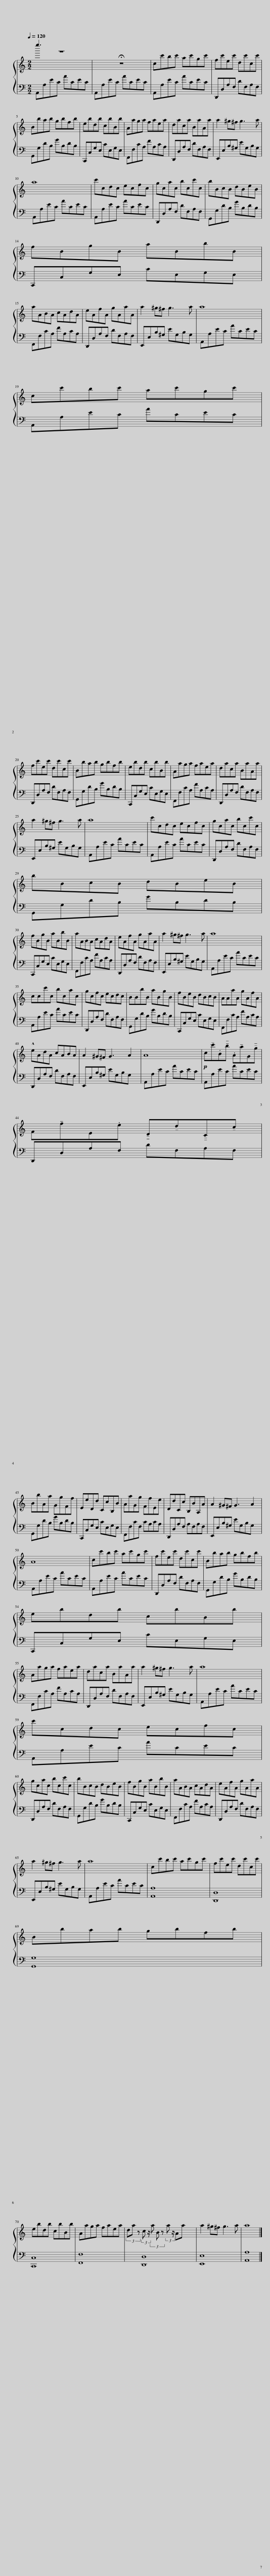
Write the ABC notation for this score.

X:1
%%score { 1 | ( 2 3 ) }
L:1/8
Q:1/4=120
M:2/2
I:linebreak $
K:C
V:1 treble
V:2 bass
V:3 bass
V:1
 e''3 x[I:staff +1] ACEC |[I:staff -1] !fermata!z8 | cc'bc' ac'gc' | fc'ec' dc'cc' |$ Bbab gbfb | %5
 ebdb cbBb | Aaga faea | daca BaAa | a2 ^g^f g3 a |$ a8 | %10
 c'cdc ecfc | gcac bcc'c | bBcB dBeB |$ fBgB aBbB |$ aABA cAdA | %15
 eAfA gAaA | a2 ^g^f g3 a | a8 |$ cc'bc' ac'gc' |$ fc'ec' dc'cc' | %20
 Bbab gbfb | ebdb cbBb | Aaga faea | daca BaAa |$ a2 ^g^f g3 a | %25
 a8 | c'cdc ecfc | gcac bcc'c |$ bBcB dBeB |$ fBgB aBbB | %30
 aABA cAdA | eAfA gAaA | a2 ^g^f g3 a | a8 |$ ccc'c bcac | %35
 gcfc ecdc | BBbB aBgB | fBeB dBcB | AAaA gAfA |$ !^!eAdA cABA | %40
 A2 ^G^F G3 A2 | A8 |!p! c!tenuto!c'.B!tenuto!b .A!tenuto!aG!tenuto!g |$ F!tenuto!fE.e !tenuto!D!tenuto!d!tenuto!C!tenuto!c |$ BbAa GgFf | %45
 EeDd CcB,B | AaGg FfEe | DdCc B,BA,A | A2 ^G^F G3 A2 |$ A8 | %50
 cc'bc' ac'gc' | fc'ec' dc'cc' | Bbab gbfb |$ ebdb cbBb |$ Aaga faea | %55
 daca BaAa | a2 ^g^f g3 a | a8 |$ c'cdc ecfc |$ gcac bcc'c | %60
 bBcB dBeB | fBgB aBbB | aABA cAdA | eAfA gAaA |$ a2 ^g^f g3 a | %65
 a8 | cc'bc' ac'gc' | fc'ec' dc'cc' |$ Bbab gbfb |$ ebdb cbBb | %70
 Aaga faea | (3da z (3:2:2c z/ (3a B z (3:2:2a z/ Aa x2 | a2 ^g^f g3 a | a8 |] %74
V:2
 z8 | A,,A,EC ACEC | A,,A,EC ACEC | D,,D,A,F, DF,A,F, |$ G,,G,DB, GB,DB, | %5
 C,,C,G,E, CE,G,E, | F,,F,CA, FA,CA, | D,,D,A,F, DF,A,F, | E,,E,B,^G, EG,B,G, |$ A,,A,EC ACEC | %10
 A,,A,EC ACEC | D,,D,A,F, DF,A,F, | G,,G,DB, GB,DB, |$ C,,C,G,E, CE,G,E, |$ F,,F,CA, FA,CA, | %15
 D,,D,A,F, DF,A,F, | E,,E,B,^G, EG,B,G, | A,,A,EC ACEC |$ A,,A,EC ACEC |$ D,,D,A,F, DF,A,F, | %20
 G,,G,DB, GB,DB, | C,,C,G,E, CE,G,E, | F,,F,CA, FA,CA, | D,,D,A,F, DF,A,F, |$ E,,E,B,^G, EG,B,G, | %25
 A,,A,EC ACEC | A,,A,EC ACEC | D,,D,A,F, DF,A,F, |$ G,,G,DB, GB,DB, |$ C,,C,G,E, CE,G,E, | %30
 F,,F,CA, FA,CA, | D,,D,A,F, DF,A,F, | E,,E,B,^G, EG,B,G, | A,,A,EC ACEC |$ A,,A,EC ACEC | %35
 D,,D,A,F, DF,A,F, | G,,G,DB, GB,DB, | C,,C,G,E, CE,G,E, | F,,F,CA, FA,CA, |$ D,,D,A,F, DF,A,F, | %40
 E,,E,B,^G, EG,B,G, x | A,,A,EC ACEC | A,,A,EC ACEC |$ D,,D,A,F, DF,A,F, |$ G,,G,DB, GB,DB, | %45
 C,,C,G,E, CE,G,E, | F,,F,CF, CA,CA, | D,,D,A,F, A,F,A,F, | E,,E,B,^G, EG,B,G, x |$ A,,A,EC ACEC | %50
 A,,A,EC ACEC | D,,D,A,F, DF,A,F, | G,,G,DB, GB,DB, |$ C,,C,G,E, CE,G,E, |$ F,,F,CA, FA,CA, | %55
 D,,D,A,F, DF,A,F, | E,,E,B,^G, EG,B,G, | A,,A,EC ACEC |$ A,,A,EC ACEC |$ D,,D,A,F, DF,A,F, | %60
 G,,G,DB, GB,DB, | C,,C,G,E, CE,G,E, | F,,F,CA, FA,CA, | D,,D,A,F, DF,A,F, |$ E,,E,B,^G, EG,B,G, | %65
 A,,A,EC ACEC | A,8 | D,8 |$ G,8 |$ C,8 | %70
 F,8 | x2 D,8 | E,8 | A,8 |] %74
V:3
 A,,A,EC x4 | x8 | x8 | x8 |$ x8 | %5
 x8 | x8 | x8 | x8 |$ x8 | %10
 x8 | x8 | x8 |$ x8 |$ x8 | %15
 x8 | x8 | x8 |$ x8 |$ x8 | %20
 x8 | x8 | x8 | x8 |$ x8 | %25
 x8 | x8 | x8 |$ x8 |$ x8 | %30
 x8 | x8 | x8 | x8 |$ x8 | %35
 x8 | x8 | x8 | x8 |$ x8 | %40
 x9 | x8 | x8 |$ x8 |$ x8 | %45
 x8 | x8 | x8 | x9 |$ x8 | %50
 x8 | x8 | x8 |$ x8 |$ x8 | %55
 x8 | x8 | x8 |$ x8 |$ x8 | %60
 x8 | x8 | x8 | x8 |$ x8 | %65
 x8 | A,,8 | D,,8 |$ G,,8 |$ C,,8 | %70
 F,,8 | x2 D,,8 | E,,8 | A,,8 |] %74
